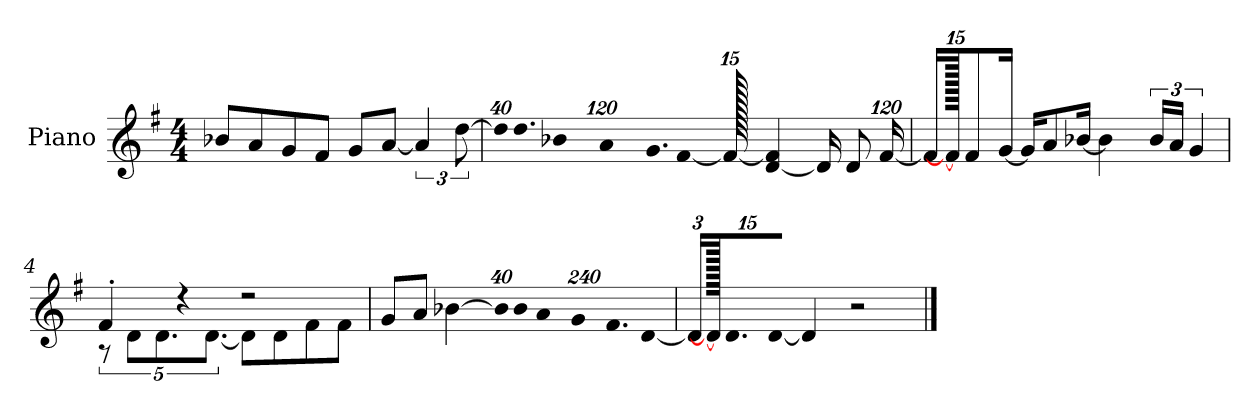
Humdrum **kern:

**kern
*part1
*staff1
*I"Piano
*I'P-no
*clefG2
*k[f#]
*M4/4
*MM90
=1
8b-X/L
8a/
8g/
8f#/J
8g/L
[8a/J
6a/]
[12dd\
=2
*Xbrackettup
!LO:N:vis=32
640%23dd/KLL]
!LO:N:vis=16.
960%103dd/
!LO:N:vis=16
1920%137b-X/
!LO:N:vis=16
1920%137a/
!LO:N:vis=16.
960%103g/
[384%41f#/J
1920f#/_
[4d/ 4f#/]
16d/KL]
8d/
[1920%119f#/Jk
=3
16f#/KL]
1920f#/_
8f#/
[16g/Jk
16g/KL]
8a/
[16b-X/Jk
4b-\]
*brackettup
24b-/LL
24a/JJ
6g/
!!LO:LB:g=z
=4
*^
4f#'/	10r
.	10d\L
.	10.d\
4r	.
.	[10.d\J
2r	8d\L]
.	8d\
.	8f#\
.	8f#\J
*v	*v
=5
8g/L
8a/J
[4b-X\
*Xbrackettup
!LO:N:vis=32
640%23b-/KLL]
!LO:N:vis=16
1920%137b-/
!LO:N:vis=32
640%23a/JK
!LO:N:vis=8
960%137g/
!LO:N:vis=16.
960%103f#/L
[384%41d/J
=6
24d/KL]
1920d/_
12.d/
[12d/J
4d/]
2r
==
*-
